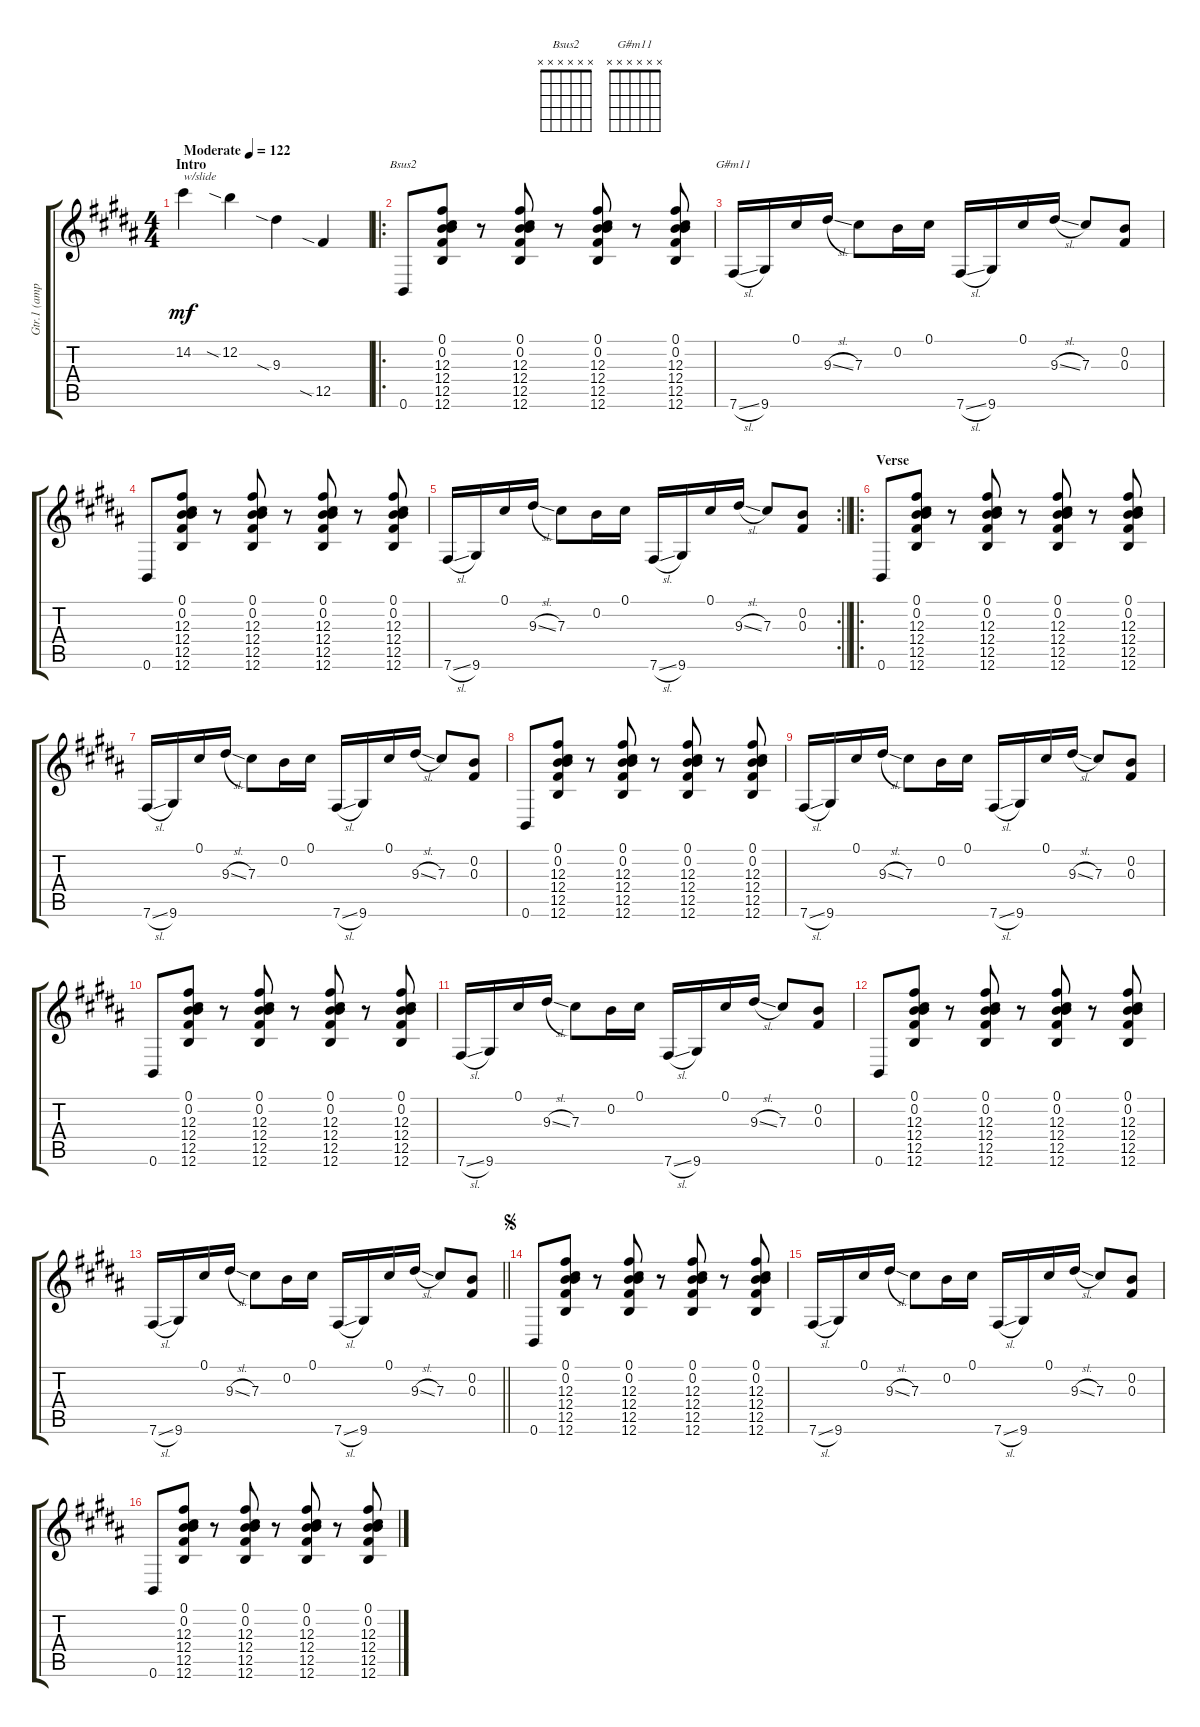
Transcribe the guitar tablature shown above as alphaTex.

\track ("Gtr.1 (amplified resonator lapsteel)" "Gtr.1 (amp") {instrument acousticguitarsteel}
\staff {score tabs}
\tuning (Db4 B3 Gb3 B2 Gb2 B1) {hide}
\chord ("Bsus2" x x x x x x)
\chord ("G#m11" x x x x x x)
\ts (4 4)
\section ("" "Intro")
\tempo (122 "Moderate")
\clef g2
\ks b
14.2.4{txt "w/slide" dy mf instrument acousticguitarsteel} 12.2{sia}.4 9.3{sia}.4 12.5{sia}.4 |
\ro
0.6.8{ch "Bsus2"} (0.1 0.2 12.3 12.4 12.5 12.6).8 r.8 (0.1 0.2 12.3 12.4 12.5 12.6).8 r.8 (0.1 0.2 12.3 12.4 12.5 12.6).8 r.8 (0.1 0.2 12.3 12.4 12.5 12.6).8 |
7.6{sl}.16{ch "G#m11"} 9.6.16 0.1.16 9.3{sl}.16 7.3.8 0.2.16 0.1.16 7.6{sl}.16 9.6.16 0.1.16 9.3{sl}.16 7.3.8 (0.2 0.3).8 |
0.6.8 (0.1 0.2 12.3 12.4 12.5 12.6).8 r.8 (0.1 0.2 12.3 12.4 12.5 12.6).8 r.8 (0.1 0.2 12.3 12.4 12.5 12.6).8 r.8 (0.1 0.2 12.3 12.4 12.5 12.6).8 |
\rc 2
\barLineRight lightlight
7.6{sl}.16 9.6.16 0.1.16 9.3{sl}.16 7.3.8 0.2.16 0.1.16 7.6{sl}.16 9.6.16 0.1.16 9.3{sl}.16 7.3.8 (0.2 0.3).8 |
\ro
\section ("" "Verse")
0.6.8 (0.1 0.2 12.3 12.4 12.5 12.6).8 r.8 (0.1 0.2 12.3 12.4 12.5 12.6).8 r.8 (0.1 0.2 12.3 12.4 12.5 12.6).8 r.8 (0.1 0.2 12.3 12.4 12.5 12.6).8 |
7.6{sl}.16 9.6.16 0.1.16 9.3{sl}.16 7.3.8 0.2.16 0.1.16 7.6{sl}.16 9.6.16 0.1.16 9.3{sl}.16 7.3.8 (0.2 0.3).8 |
0.6.8 (0.1 0.2 12.3 12.4 12.5 12.6).8 r.8 (0.1 0.2 12.3 12.4 12.5 12.6).8 r.8 (0.1 0.2 12.3 12.4 12.5 12.6).8 r.8 (0.1 0.2 12.3 12.4 12.5 12.6).8 |
7.6{sl}.16 9.6.16 0.1.16 9.3{sl}.16 7.3.8 0.2.16 0.1.16 7.6{sl}.16 9.6.16 0.1.16 9.3{sl}.16 7.3.8 (0.2 0.3).8 |
0.6.8 (0.1 0.2 12.3 12.4 12.5 12.6).8 r.8 (0.1 0.2 12.3 12.4 12.5 12.6).8 r.8 (0.1 0.2 12.3 12.4 12.5 12.6).8 r.8 (0.1 0.2 12.3 12.4 12.5 12.6).8 |
7.6{sl}.16 9.6.16 0.1.16 9.3{sl}.16 7.3.8 0.2.16 0.1.16 7.6{sl}.16 9.6.16 0.1.16 9.3{sl}.16 7.3.8 (0.2 0.3).8 |
0.6.8 (0.1 0.2 12.3 12.4 12.5 12.6).8 r.8 (0.1 0.2 12.3 12.4 12.5 12.6).8 r.8 (0.1 0.2 12.3 12.4 12.5 12.6).8 r.8 (0.1 0.2 12.3 12.4 12.5 12.6).8 |
\barLineRight lightlight
7.6{sl}.16 9.6.16 0.1.16 9.3{sl}.16 7.3.8 0.2.16 0.1.16 7.6{sl}.16 9.6.16 0.1.16 9.3{sl}.16 7.3.8 (0.2 0.3).8 |
\jump segno
0.6.8{instrument acousticguitarsteel} (0.1 0.2 12.3 12.4 12.5 12.6).8 r.8 (0.1 0.2 12.3 12.4 12.5 12.6).8 r.8 (0.1 0.2 12.3 12.4 12.5 12.6).8 r.8 (0.1 0.2 12.3 12.4 12.5 12.6).8 |
7.6{sl}.16 9.6.16 0.1.16 9.3{sl}.16 7.3.8 0.2.16 0.1.16 7.6{sl}.16 9.6.16 0.1.16 9.3{sl}.16 7.3.8 (0.2 0.3).8 |
0.6.8 (0.1 0.2 12.3 12.4 12.5 12.6).8 r.8 (0.1 0.2 12.3 12.4 12.5 12.6).8 r.8 (0.1 0.2 12.3 12.4 12.5 12.6).8 r.8 (0.1 0.2 12.3 12.4 12.5 12.6).8
